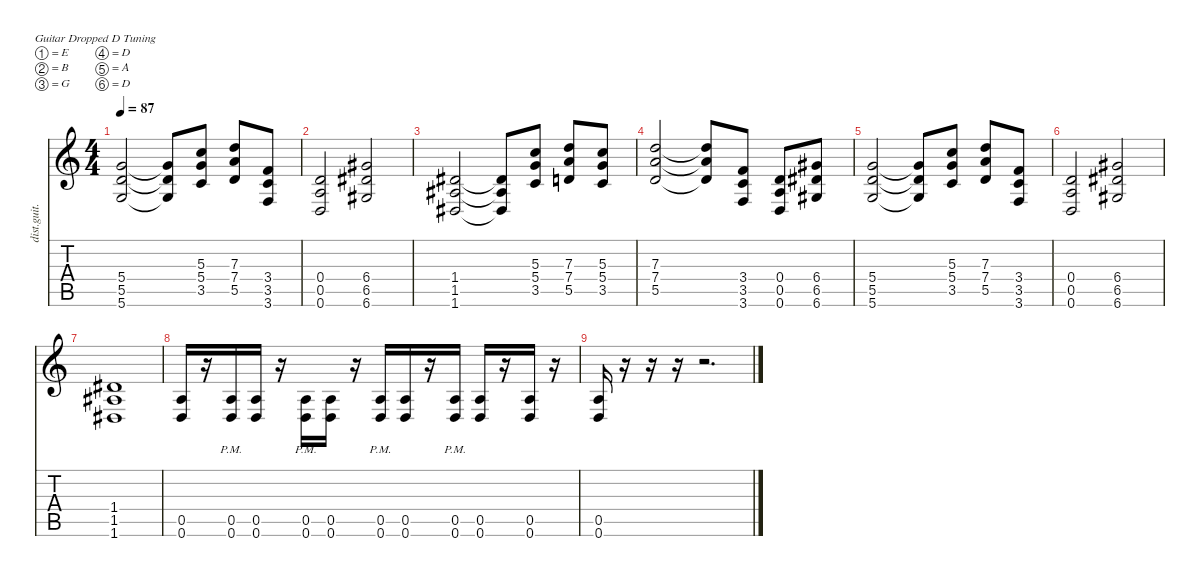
\defaultSystemsLayout 4
\hideDynamics
\bracketExtendMode nobrackets
\track ("Дорожка 2" "dist.guit.") {instrument distortionguitar}
\staff {score tabs}
\tuning (E4 B3 G3 D3 A2 D2)
\ts (4 4)
\tempo 87
\clef g2
\ks c
(5.4 5.5 5.6).2{dy f beam Up} (5.4{t} 5.5{t} 5.6{t}).8{beam Up} (5.3 5.4 3.5).8{beam Up} (7.3 7.4 5.5).8{beam Up} (3.4 3.5 3.6).8{beam Up} |
(0.4 0.5 0.6).2{beam Up} (6.4{acc #} 6.5{acc #} 6.6{acc #}).2{beam Up} |
(1.4{acc #} 1.5{acc #} 1.6{acc #}).2{beam Up} (1.4{t acc #} 1.5{t acc #} 1.6{t acc #}).8{beam Up} (5.3 5.4 3.5).8{beam Up} (7.3 7.4 5.5).8{beam Up} (5.3 5.4 3.5).8{beam Up} |
(7.3 7.4 5.5).2{beam Up} (7.3{t} 7.4{t} 5.5{t}).8{beam Up} (3.4 3.5 3.6).8{beam Up} (0.4 0.5 0.6).8{beam Up} (6.4{acc #} 6.5{acc #} 6.6{acc #}).8{beam Up} |
(5.4 5.5 5.6).2{beam Up} (5.4{t} 5.5{t} 5.6{t}).8{beam Up} (5.3 5.4 3.5).8{beam Up} (7.3 7.4 5.5).8{beam Up} (3.4 3.5 3.6).8{beam Up} |
(0.4 0.5 0.6).2{beam Up} (6.4{acc #} 6.5{acc #} 6.6{acc #}).2{beam Up} |
(1.4{acc #} 1.5{acc #} 1.6{acc #}).1{beam Up} |
(0.5 0.6).16{beam Up} r.16{beam Up} (0.5{pm} 0.6{pm}).16{beam Up} (0.5 0.6).16{beam Up} r.16{beam Down} (0.5{pm} 0.6{pm}).16{beam Up} (0.5 0.6).16{beam Up} r.16{beam Down} (0.5{pm} 0.6{pm}).16{beam Up} (0.5 0.6).16{beam Up} r.16{beam Up} (0.5{pm} 0.6{pm}).16{beam Up} (0.5 0.6).16{beam Up} r.16{beam Up} (0.5 0.6).16{beam Up} r.16{beam Down} |
(0.5 0.6).16{beam Up} r.16{beam Down} r.16{beam Down} r.16{beam Down} r.2{d beam Down}
